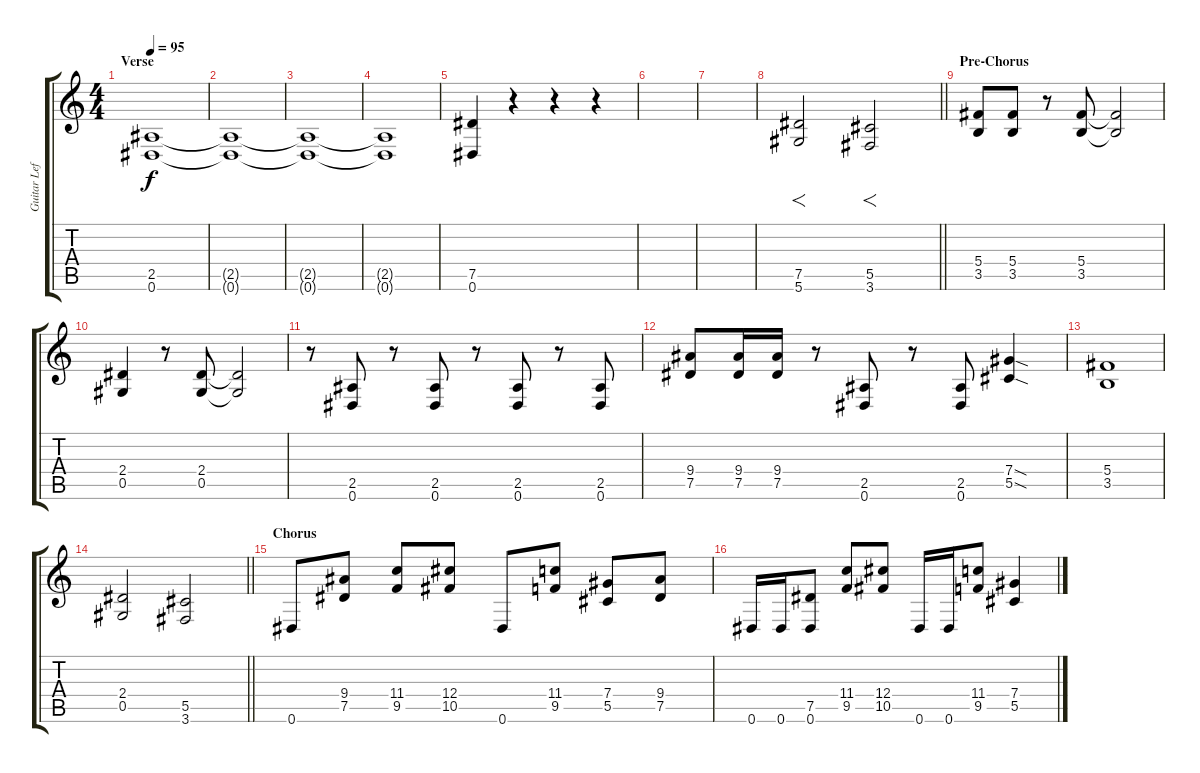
\track ("Guitar Left" "Guitar Lef") {instrument distortionguitar}
\staff {score tabs}
\tuning (Eb4 Bb3 Gb3 Db3 Ab2 Eb2) {hide}
\ts (4 4)
\section ("" "Verse")
\tempo 95
\clef g2
\ks c
(2.5 0.6).1{dy f} |
(2.5{t} 0.6{t}).1 |
(2.5{t} 0.6{t}).1 |
(2.5{t} 0.6{t}).1 |
(7.5 0.6).4 r.4 r.4 r.4 |
|
|
\barLineRight lightlight
(7.5 5.6).2{f volume 7} (5.5 3.6).2{f} |
\section ("" "Pre-Chorus")
(5.4 3.5).8{volume 11} (5.4 3.5).8 r.8 (5.4 3.5).8 (5.4{t} 3.5{t}).2 |
(2.4 0.5).4 r.8 (2.4 0.5).8 (2.4{t} 0.5{t}).2 |
r.8 (2.5 0.6).8 r.8 (2.5 0.6).8 r.8 (2.5 0.6).8 r.8 (2.5 0.6).8 |
(9.4 7.5).8 (9.4 7.5).16 (9.4 7.5).16 r.8 (2.5 0.6).8 r.8 (2.5 0.6).8 (7.4{sod} 5.5{sod}).4 |
(5.4 3.5).1 |
\barLineRight lightlight
(2.4 0.5).2 (5.5 3.6).2 |
\section ("" "Chorus")
0.6.8 (9.4 7.5).8 (11.4 9.5).8 (12.4 10.5).8 0.6.8 (11.4 9.5).8 (7.4 5.5).8 (9.4 7.5).8 |
0.6.16 0.6.16 (7.5 0.6).8 (11.4 9.5).8 (12.4 10.5).8 0.6.16 0.6.16 (11.4 9.5).8 (7.4 5.5).4
